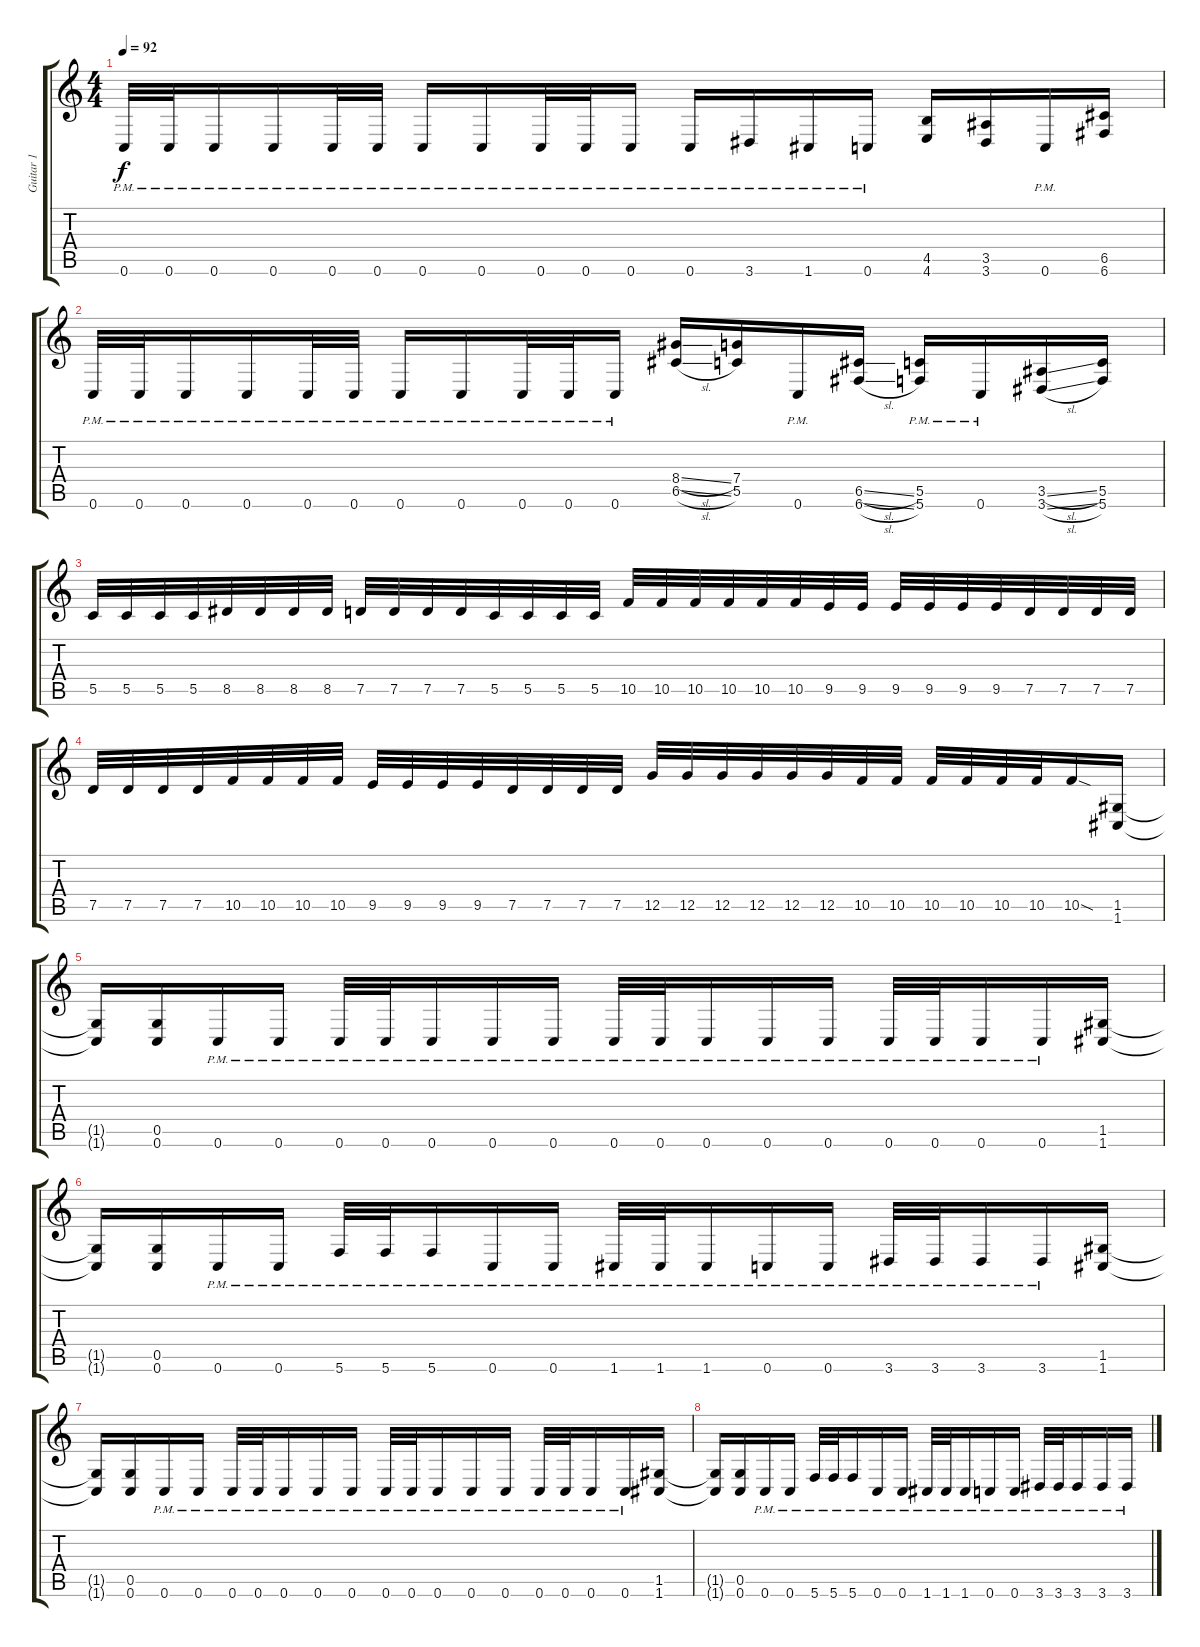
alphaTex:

\track ("Guitar 1" "Guitar 1") {instrument distortionguitar}
\staff {score tabs}
\tuning (D4 A3 F3 C3 G2 C2) {hide}
\ts (4 4)
\tempo 92
\clef g2
\ks c
0.6{pm}.32{dy f} 0.6{pm}.32 0.6{pm}.16 0.6{pm}.16 0.6{pm}.32 0.6{pm}.32 0.6{pm}.16 0.6{pm}.16 0.6{pm}.32 0.6{pm}.32 0.6{pm}.16 0.6{pm}.16 3.6{pm}.16 1.6{pm}.16 0.6{pm}.16 (4.5 4.6).16 (3.5 3.6).16 0.6{pm}.16 (6.5 6.6).16 |
0.6{pm}.32 0.6{pm}.32 0.6{pm}.16 0.6{pm}.16 0.6{pm}.32 0.6{pm}.32 0.6{pm}.16 0.6{pm}.16 0.6{pm}.32 0.6{pm}.32 0.6{pm}.16 (8.4{sl} 6.5{sl}).16 (7.4 5.5).16 0.6{pm}.16 (6.5{sl} 6.6{sl}).16 (5.5 5.6{pm}).16 0.6{pm}.16 (3.5{sl} 3.6{sl}).16 (5.5 5.6).16 |
5.5.32 5.5.32 5.5.32 5.5.32 8.5.32 8.5.32 8.5.32 8.5.32 7.5.32 7.5.32 7.5.32 7.5.32 5.5.32 5.5.32 5.5.32 5.5.32 10.5.32 10.5.32 10.5.32 10.5.32 10.5.32 10.5.32 9.5.32 9.5.32 9.5.32 9.5.32 9.5.32 9.5.32 7.5.32 7.5.32 7.5.32 7.5.32 |
7.5.32 7.5.32 7.5.32 7.5.32 10.5.32 10.5.32 10.5.32 10.5.32 9.5.32 9.5.32 9.5.32 9.5.32 7.5.32 7.5.32 7.5.32 7.5.32 12.5.32 12.5.32 12.5.32 12.5.32 12.5.32 12.5.32 10.5.32 10.5.32 10.5.32 10.5.32 10.5.32 10.5.32 10.5{sod}.16 (1.5 1.6).16 |
(1.5{t} 1.6{t}).16 (0.5 0.6).16 0.6{pm}.16 0.6{pm}.16 0.6{pm}.32 0.6{pm}.32 0.6{pm}.16 0.6{pm}.16 0.6{pm}.16 0.6{pm}.32 0.6{pm}.32 0.6{pm}.16 0.6{pm}.16 0.6{pm}.16 0.6{pm}.32 0.6{pm}.32 0.6{pm}.16 0.6{pm}.16 (1.5 1.6).16 |
(1.5{t} 1.6{t}).16 (0.5 0.6).16 0.6{pm}.16 0.6{pm}.16 5.6{pm}.32 5.6{pm}.32 5.6{pm}.16 0.6{pm}.16 0.6{pm}.16 1.6{pm}.32 1.6{pm}.32 1.6{pm}.16 0.6{pm}.16 0.6{pm}.16 3.6{pm}.32 3.6{pm}.32 3.6{pm}.16 3.6{pm}.16 (1.5 1.6).16 |
(1.5{t} 1.6{t}).16 (0.5 0.6).16 0.6{pm}.16 0.6{pm}.16 0.6{pm}.32 0.6{pm}.32 0.6{pm}.16 0.6{pm}.16 0.6{pm}.16 0.6{pm}.32 0.6{pm}.32 0.6{pm}.16 0.6{pm}.16 0.6{pm}.16 0.6{pm}.32 0.6{pm}.32 0.6{pm}.16 0.6{pm}.16 (1.5 1.6).16 |
(1.5{t} 1.6{t}).16 (0.5 0.6).16 0.6{pm}.16 0.6{pm}.16 5.6{pm}.32 5.6{pm}.32 5.6{pm}.16 0.6{pm}.16 0.6{pm}.16 1.6{pm}.32 1.6{pm}.32 1.6{pm}.16 0.6{pm}.16 0.6{pm}.16 3.6{pm}.32 3.6{pm}.32 3.6{pm}.16 3.6{pm}.16 3.6{pm}.16
